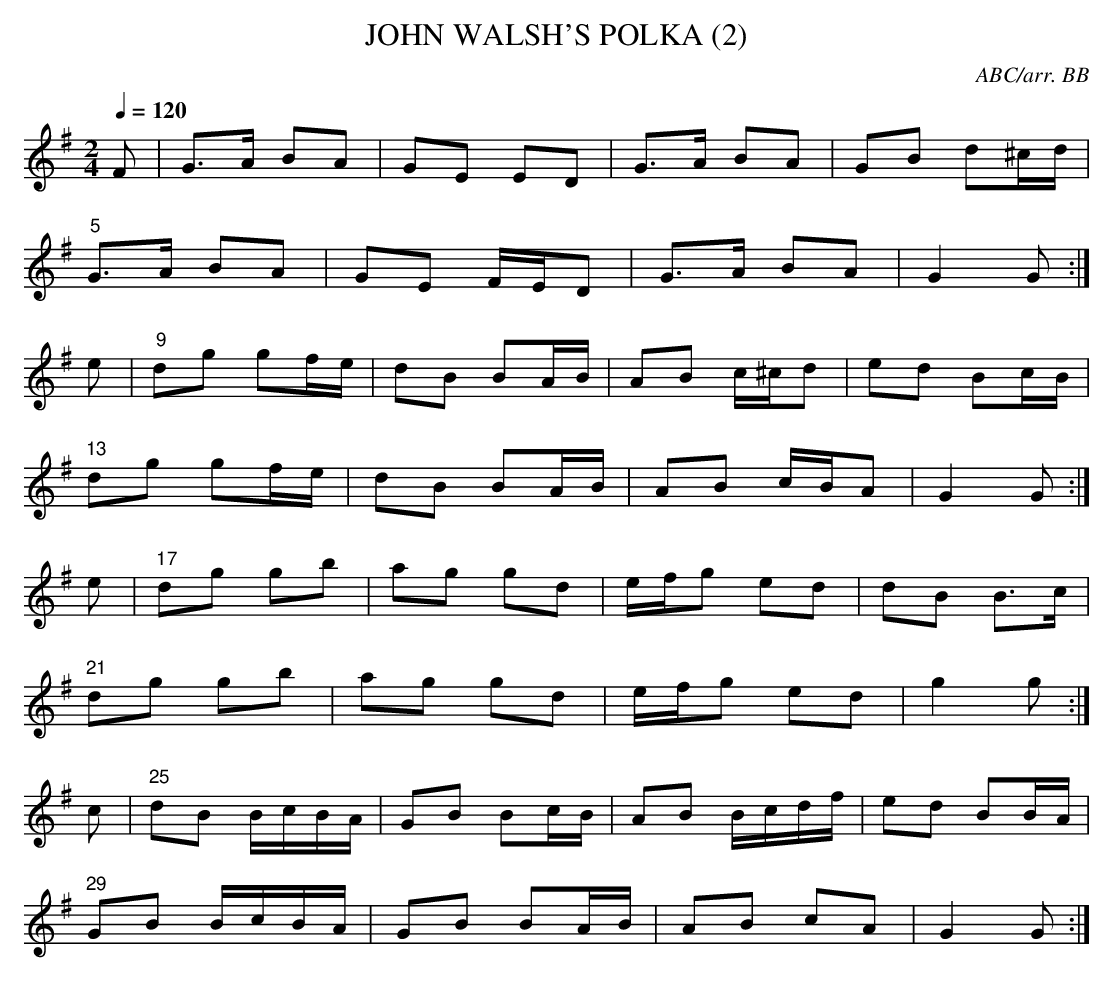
X:1
T:JOHN WALSH'S POLKA (2)
C:ABC/arr. BB
Q:1/4=120
L:1/8
M:2/4
K:G
F|G>A BA | GE ED | G>A BA | GB d^c/d/ |
"5"G>A BA|GE F/E/D|G>A BA|G2 G :|
e|"9"dg gf/e/|dB BA/B/|AB c/^c/d|ed Bc/B/|
"13"dg gf/e/|dB BA/B/|AB c/B/A|G2 G :|
e|"17"dg gb|ag gd|e/f/g ed|dB B>c|
"21"dg gb|ag gd|e/f/g ed|g2 g :|
c|"25"dB B/c/B/A/|GB Bc/B/|AB B/c/d/f/|ed BB/A/|
"29"GB B/c/B/A/|GB BA/B/|AB cA|G2 G :|
